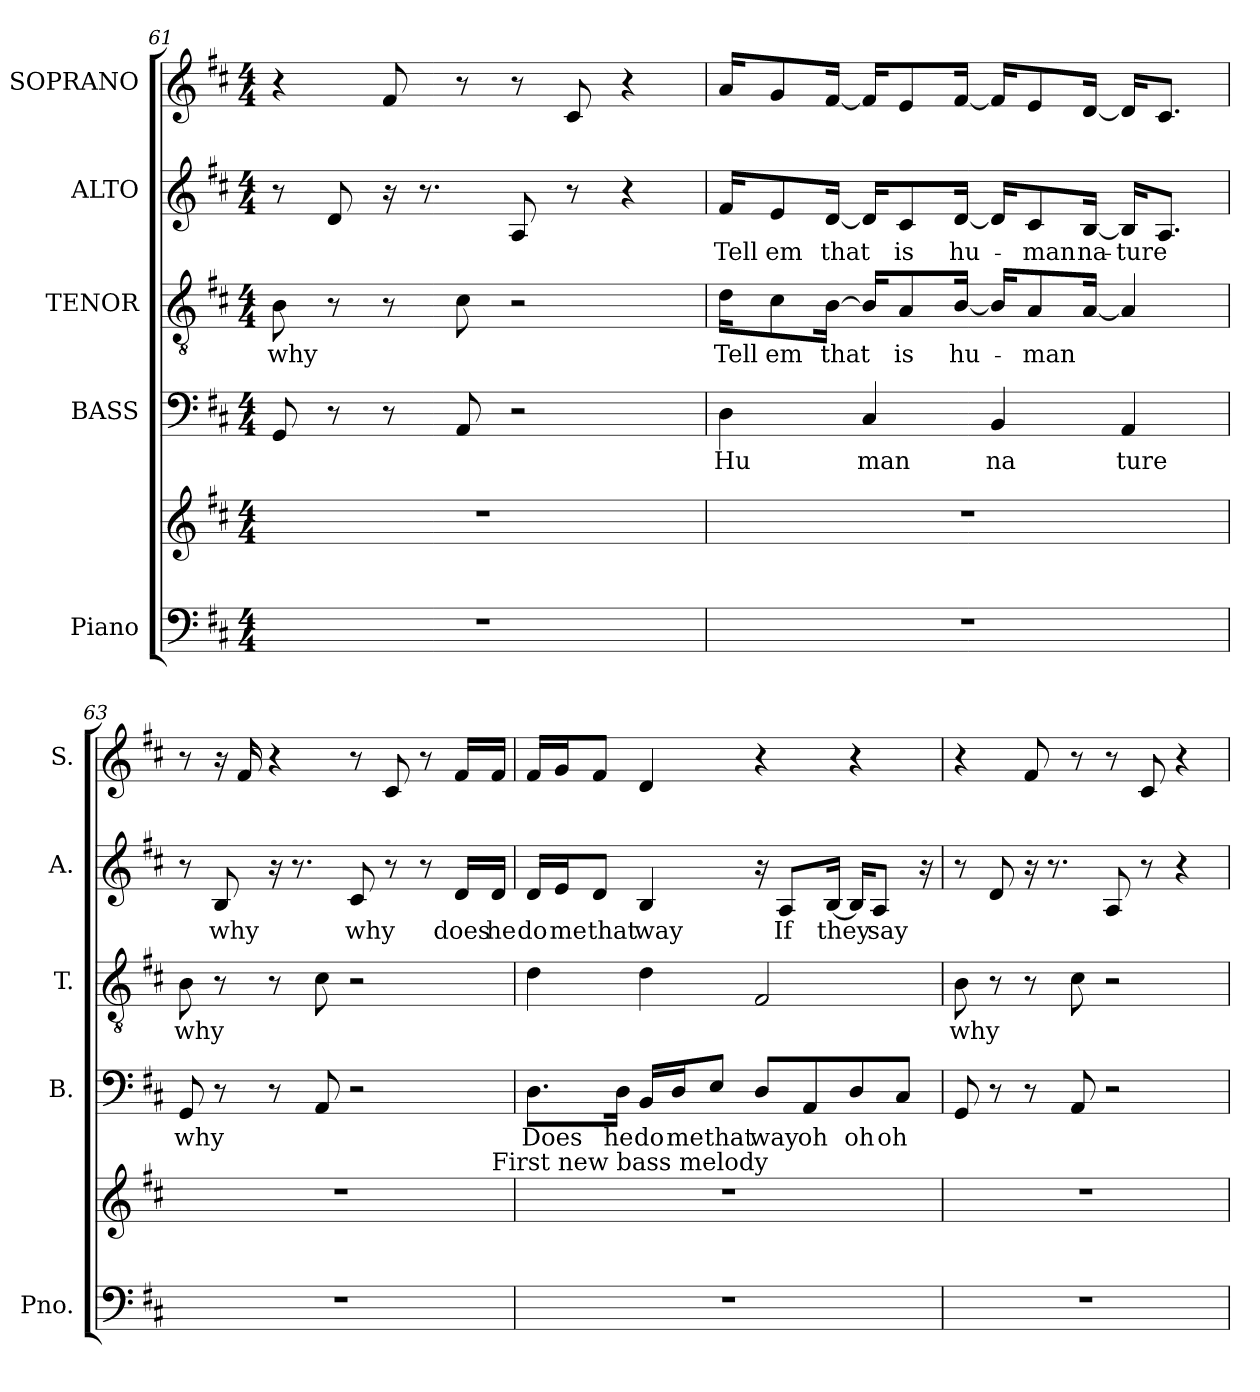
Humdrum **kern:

**kern	**kern	**kern	**text	**kern	**text	**kern	**text	**kern
*part5	*part5	*part4	*part4	*part3	*part3	*part2	*part2	*part1
*staff6	*staff5	*staff4	*staff4	*staff3	*staff3	*staff2	*staff2	*staff1
*I"Piano	*	*I"BASS	*	*I"TENOR	*	*I"ALTO	*	*I"SOPRANO
*I'Pno.	*	*I'B.	*	*I'T.	*	*I'A.	*	*I'S.
*clefF4	*clefG2	*clefF4	*	*clefGv2	*	*clefG2	*	*clefG2
*	*	*	*	*ITrd7c12	*	*	*	*
*k[f#c#]	*k[f#c#]	*k[f#c#]	*	*k[f#c#]	*	*k[f#c#]	*	*k[f#c#]
*D:	*D:	*D:	*	*D:	*	*D:	*	*D:
*M4/4	*M4/4	*M4/4	*	*M4/4	*	*M4/4	*	*M4/4
=61	=61	=61	=61	=61	=61	=61	=61	=61
!	!	!	!	!	!LO:LY:b:color=#000000	!	!	!
1r	1r	8GGi/	.	8BBi\	why	8r	.	4r
.	.	8r	.	8r	.	8di/	.	.
.	.	8r	.	8r	.	16r	.	8f#i/
.	.	.	.	.	.	8.r	.	.
.	.	8AAi/	.	8C#i\	.	.	.	8r
.	.	2r	.	2r	.	8Ai/	.	8r
.	.	.	.	.	.	8r	.	8c#i/
.	.	.	.	.	.	4r	.	4r
=62	=62	=62	=62	=62	=62	=62	=62	=62
!	!	!	!LO:LY:b:color=#000000	!	!	!	!	!
!	!	!	!	!	!LO:LY:b:color=#000000	!	!	!
!	!	!	!	!	!	!	!LO:LY:b:color=#000000	!
1r	1r	4Di\	Hu	16Di\KL	Tell	16f#i/KL	Tell	16ai/KL
!	!	!	!	!	!LO:LY:b:color=#000000	!	!	!
!	!	!	!	!	!	!	!LO:LY:b:color=#000000	!
.	.	.	.	8C#i\	em	8ei/	em	8gi/
!	!	!	!	!	!LO:LY:b:color=#000000	!	!	!
!	!	!	!	!	!	!	!LO:LY:b:color=#000000	!
.	.	.	.	[16BBi\Jk	that	[16di/Jk	that	[16f#i/Jk
!	!	!	!LO:LY:b:color=#000000	!	!	!	!	!
.	.	4C#i/	man	16BBi/KL]	.	16di/KL]	.	16f#i/KL]
!	!	!	!	!	!LO:LY:b:color=#000000	!	!	!
!	!	!	!	!	!	!	!LO:LY:b:color=#000000	!
.	.	.	.	8AAi/	is	8c#i/	is	8ei/
!	!	!	!	!	!LO:LY:b:color=#000000	!	!	!
!	!	!	!	!	!	!	!LO:LY:b:color=#000000	!
.	.	.	.	[16BBi/Jk	hu-	[16di/Jk	hu-	[16f#i/Jk
!	!	!	!LO:LY:b:color=#000000	!	!	!	!	!
.	.	4BBi/	na	16BBi/KL]	.	16di/KL]	.	16f#i/KL]
!	!	!	!	!	!LO:LY:b:color=#000000	!	!	!
!	!	!	!	!	!	!	!LO:LY:b:color=#000000	!
.	.	.	.	8AAi/	-man	8c#i/	-man	8ei/
!	!	!	!	!	!	!	!LO:LY:b:color=#000000	!
.	.	.	.	[16AAi/Jk	.	[16Bi/Jk	na-	[16di/Jk
!	!	!	!LO:LY:b:color=#000000	!	!	!	!	!
!	!	!	!	!	!	!	!LO:LY:b:color=#000000	!
.	.	4AAi/	ture	4AAi/]	.	16Bi/KL]	-ture	16di/KL]
.	.	.	.	.	.	8.Ai/J	.	8.c#i/J
!!LO:PB:g=z
=63	=63	=63	=63	=63	=63	=63	=63	=63
!	!	!	!LO:LY:b:color=#000000	!	!	!	!	!
!	!	!	!	!	!LO:LY:b:color=#000000	!	!	!
*	*^	*	*	*	*	*	*	*
1r	1r	2...ryy	8GGi/	why	8BBi\	why	8r	.	8r
!	!	!	!	!	!	!	!	!LO:LY:b:color=#000000	!
.	.	.	8r	.	8r	.	8Bi/	why	16r
.	.	.	.	.	.	.	.	.	16f#i/
.	.	.	8r	.	8r	.	16r	.	4r
.	.	.	.	.	.	.	8.r	.	.
.	.	.	8AAi/	.	8C#i\	.	.	.	.
!	!	!	!	!	!	!	!	!LO:LY:b:color=#000000	!
.	.	.	2r	.	2r	.	8c#i/	why	8r
.	.	.	.	.	.	.	8r	.	8c#i/
.	.	.	.	.	.	.	8r	.	8r
!	!	!	!	!	!	!	!	!LO:LY:b:color=#000000	!
.	.	.	.	.	.	.	16di/LL	does	16f#i/LL
!	!	!LO:TX:a:t=First new bass melody	!	!	!	!	!	!	!
!	!	!	!	!	!	!	!	!LO:LY:b:color=#000000	!
.	.	16ryy	.	.	.	.	16di/JJ	he	16f#i/JJ
*	*v	*v	*	*	*	*	*	*	*
=64	=64	=64	=64	=64	=64	=64	=64	=64
*	*^	*	*	*	*	*	*	*
!	!	!	!	!LO:LY:b:color=#000000	!	!	!	!	!
*	*v	*v	*	*	*	*	*	*	*
*	*^	*	*	*	*	*	*	*
!	!	!	!	!	!	!	!	!LO:LY:b:color=#000000	!
*	*v	*v	*	*	*	*	*	*	*
1r	1r	8.Di\L	Does	4Di\	.	16di/LL	do	16f#i/LL
!	!	!	!	!	!	!	!LO:LY:b:color=#000000	!
.	.	.	.	.	.	16ei/J	me	16gi/J
!	!	!	!	!	!	!	!LO:LY:b:color=#000000	!
.	.	.	.	.	.	8di/J	that	8f#i/J
!	!	!	!LO:LY:b:color=#000000	!	!	!	!	!
.	.	16Di\Jk	he	.	.	.	.	.
!	!	!	!LO:LY:b:color=#000000	!	!	!	!	!
!	!	!	!	!	!	!	!LO:LY:b:color=#000000	!
.	.	16BBi/LL	do	4Di\	.	4Bi/	way	4di/
!	!	!	!LO:LY:b:color=#000000	!	!	!	!	!
.	.	16Di/J	me	.	.	.	.	.
!	!	!	!LO:LY:b:color=#000000	!	!	!	!	!
.	.	8Ei/J	that	.	.	.	.	.
!	!	!	!LO:LY:b:color=#000000	!	!	!	!	!
.	.	8Di/L	way	2FF#i/	.	16r	.	4r
!	!	!	!	!	!	!	!LO:LY:b:color=#000000	!
.	.	.	.	.	.	8Ai/L	If	.
!	!	!	!LO:LY:b:color=#000000	!	!	!	!	!
.	.	8AAi/	oh	.	.	.	.	.
!	!	!	!	!	!	!	!LO:LY:b:color=#000000	!
.	.	.	.	.	.	[16Bi/Jk	they	.
!	!	!	!LO:LY:b:color=#000000	!	!	!	!	!
.	.	8Di/	oh	.	.	16Bi/KL]	.	4r
!	!	!	!	!	!	!	!LO:LY:b:color=#000000	!
.	.	.	.	.	.	8Ai/J	say	.
!	!	!	!LO:LY:b:color=#000000	!	!	!	!	!
.	.	8C#i/J	oh	.	.	.	.	.
.	.	.	.	.	.	16r	.	.
=65	=65	=65	=65	=65	=65	=65	=65	=65
!	!	!	!	!	!LO:LY:b:color=#000000	!	!	!
1r	1r	8GGi/	.	8BBi\	why	8r	.	4r
.	.	8r	.	8r	.	8di/	.	.
.	.	8r	.	8r	.	16r	.	8f#i/
.	.	.	.	.	.	8.r	.	.
.	.	8AAi/	.	8C#i\	.	.	.	8r
.	.	2r	.	2r	.	8Ai/	.	8r
.	.	.	.	.	.	8r	.	8c#i/
.	.	.	.	.	.	4r	.	4r
=	=	=	=	=	=	=	=	=
*-	*-	*-	*-	*-	*-	*-	*-	*-
